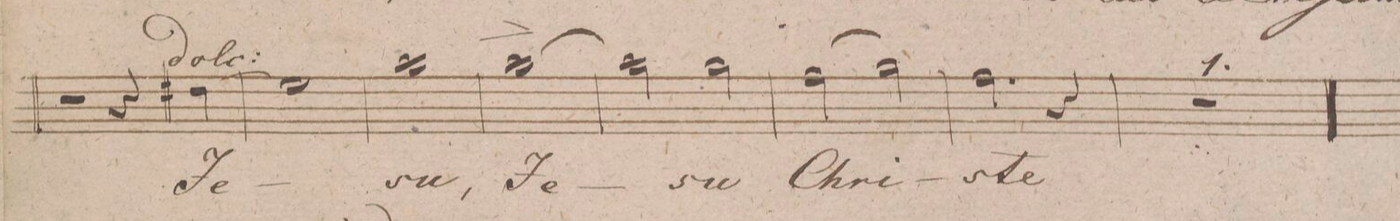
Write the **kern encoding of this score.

**kern	**text	**dynam
*I"Soprano.	*	*
*clefC1	*	*
*k[f#c#g#d#]	*	*
*met(c)	*	*
*M4/4	*	*
2r	.	.
4r	.	.
(>4b#X\	Je-	.
=194	=194	=194
1cc#\)	.	.
=195	=195	=195
1ff#\	-su,	.
=196	=196	=196
[1ff#\^	Je-	.
=197	=197	=197
2ff#\]	.	.
2ee\	-su	.
=198	=198	=198
(>2dd#\	Chri-	.
2ee\)	.	.
=199	=199	=199
2.dd#\	-ste	.
4r	.	.
=200	=200	=200
1r	.	.
=201||	=201||	=201||
*-	*-	*-
